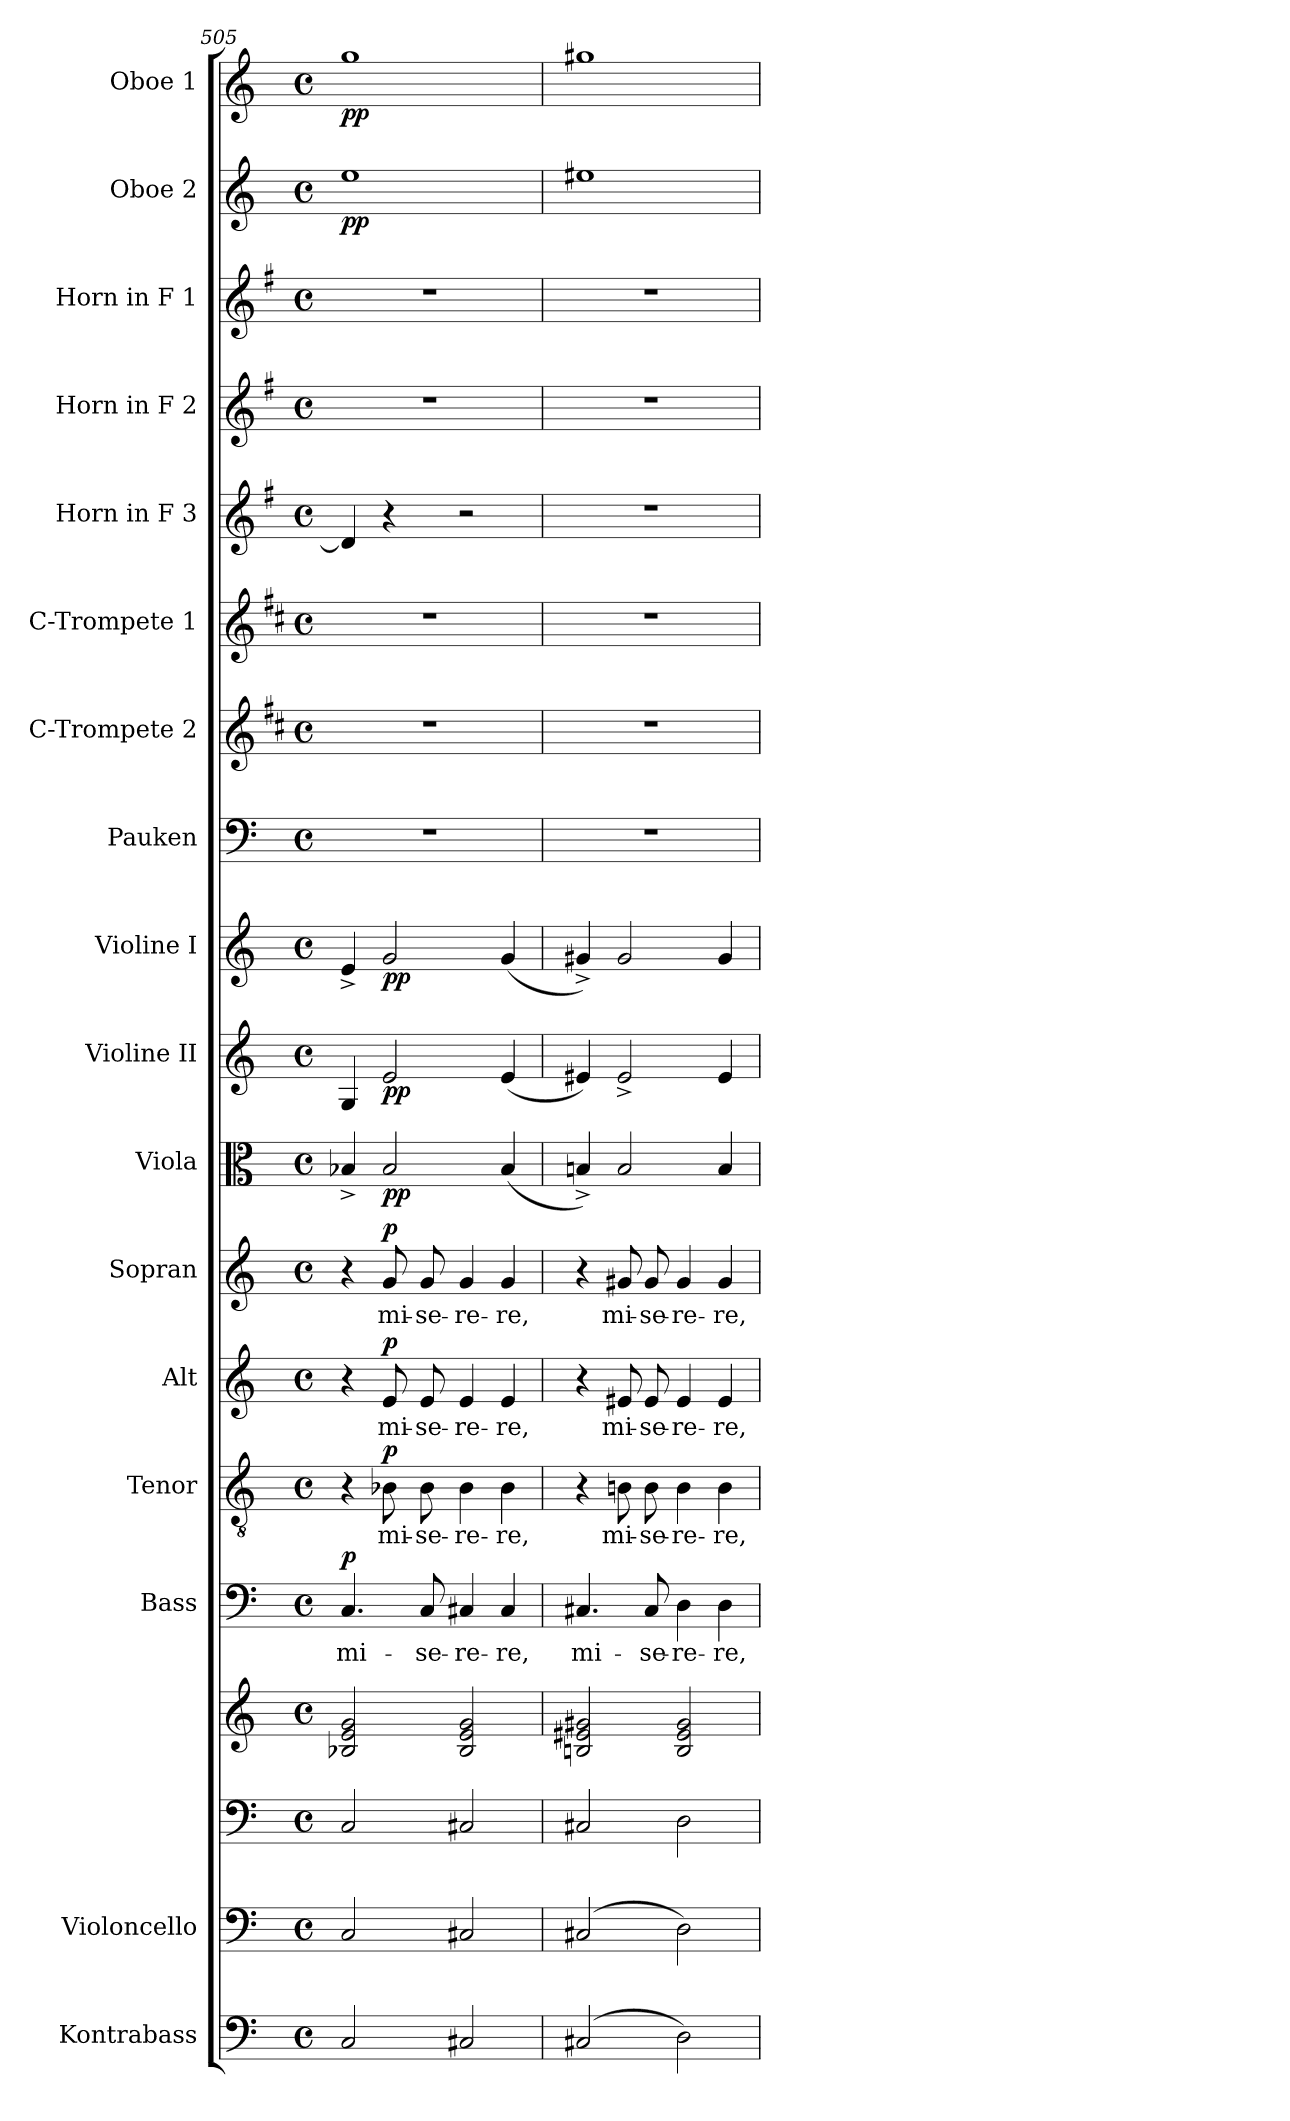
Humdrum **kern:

**kern	**kern	**kern	**kern	**kern	**text	**dynam	**kern	**text	**dynam	**kern	**text	**dynam	**kern	**text	**dynam	**kern	**dynam	**kern	**dynam	**kern	**dynam	**kern	**kern	**kern	**kern	**kern	**kern	**kern	**dynam	**kern	**dynam
*part18	*part17	*part16	*part16	*part15	*part15	*part15	*part14	*part14	*part14	*part13	*part13	*part13	*part12	*part12	*part12	*part11	*part11	*part10	*part10	*part9	*part9	*part8	*part7	*part6	*part5	*part4	*part3	*part2	*part2	*part1	*part1
*staff19	*staff18	*staff17	*staff16	*staff15	*staff15	*staff15	*staff14	*staff14	*staff14	*staff13	*staff13	*staff13	*staff12	*staff12	*staff12	*staff11	*staff11	*staff10	*staff10	*staff9	*staff9	*staff8	*staff7	*staff6	*staff5	*staff4	*staff3	*staff2	*staff2	*staff1	*staff1
*I"Kontrabass	*I"Violoncello	*	*	*I"Bass	*	*	*I"Tenor	*	*	*I"Alt	*	*	*I"Sopran	*	*	*I"Viola	*	*I"Violine II	*	*I"Violine I	*	*I"Pauken	*I"C-Trompete 2	*I"C-Trompete 1	*I"Horn in F 3	*I"Horn in F 2	*I"Horn in F 1	*I"Oboe 2	*	*I"Oboe 1	*
*I'Kb.	*I'Vc.	*	*	*I'B.	*	*	*I'T.	*	*	*I'A.	*	*	*I'S.	*	*	*I'Vla.	*	*I'Vl. II	*	*I'Vl. I	*	*I'Pk.	*I'C Trp. 2	*I'C Trp. 1	*	*	*	*I'Ob. 2	*	*I'Ob. 1	*
*clefF4	*clefF4	*clefF4	*clefG2	*clefF4	*	*	*clefGv2	*	*	*clefG2	*	*	*clefG2	*	*	*clefC3	*	*clefG2	*	*clefG2	*	*clefF4	*clefG2	*clefG2	*clefG2	*clefG2	*clefG2	*clefG2	*	*clefG2	*
*ITrd7c12	*	*	*	*	*	*	*	*	*	*	*	*	*	*	*	*	*	*	*	*	*	*	*ITrd1c2	*ITrd1c2	*ITrd4c7	*ITrd4c7	*ITrd4c7	*	*	*	*
*k[]	*k[]	*k[]	*k[]	*k[]	*	*	*k[]	*	*	*k[]	*	*	*k[]	*	*	*k[]	*	*k[]	*	*k[]	*	*k[]	*k[]	*k[]	*k[]	*k[]	*k[]	*k[]	*	*k[]	*
*C:	*C:	*C:	*C:	*C:	*	*	*C:	*	*	*C:	*	*	*C:	*	*	*C:	*	*C:	*	*C:	*	*C:	*C:	*C:	*C:	*C:	*C:	*C:	*	*C:	*
*M4/4	*M4/4	*M4/4	*M4/4	*M4/4	*	*	*M4/4	*	*	*M4/4	*	*	*M4/4	*	*	*M4/4	*	*M4/4	*	*M4/4	*	*M4/4	*M4/4	*M4/4	*M4/4	*M4/4	*M4/4	*M4/4	*	*M4/4	*
*met(c)	*met(c)	*met(c)	*met(c)	*met(c)	*	*	*met(c)	*	*	*met(c)	*	*	*met(c)	*	*	*met(c)	*	*met(c)	*	*met(c)	*	*met(c)	*met(c)	*met(c)	*met(c)	*met(c)	*met(c)	*met(c)	*	*met(c)	*
=505	=505	=505	=505	=505	=505	=505	=505	=505	=505	=505	=505	=505	=505	=505	=505	=505	=505	=505	=505	=505	=505	=505	=505	=505	=505	=505	=505	=505	=505	=505	=505
!	!	!	!	!	!LO:LY:b	!LO:DY:a	!	!	!	!	!	!	!	!	!	!	!	!	!	!	!	!	!	!	!	!	!	!	!LO:DY:b	!	!LO:DY:b
2CC/	2C/	2C/	2B-X/ 2e/ 2g/	4.C/	mi-	p	4r	.	.	4r	.	.	4r	.	.	4B-X^</	.	4G/	.	4e^</	.	1r	1r	1r	4G/]	1r	1r	1ee	pp	1gg	pp
!	!	!	!	!	!	!	!	!LO:LY:b	!LO:DY:a	!	!LO:LY:b	!LO:DY:a	!	!LO:LY:b	!LO:DY:a	!	!LO:DY:b	!	!LO:DY:b	!	!LO:DY:b	!	!	!	!	!	!	!	!	!	!
.	.	.	.	.	.	.	8B-X\	mi-	p	8e/	mi-	p	8g/	mi-	p	2B-/	pp	2e/	pp	2g/	pp	.	.	.	4r	.	.	.	.	.	.
!	!	!	!	!	!LO:LY:b	!	!	!LO:LY:b	!	!	!LO:LY:b	!	!	!LO:LY:b	!	!	!	!	!	!	!	!	!	!	!	!	!	!	!	!	!
.	.	.	.	8C/	-se-	.	8B-\	-se-	.	8e/	-se-	.	8g/	-se-	.	.	.	.	.	.	.	.	.	.	.	.	.	.	.	.	.
!	!	!	!	!	!LO:LY:b	!	!	!LO:LY:b	!	!	!LO:LY:b	!	!	!LO:LY:b	!	!	!	!	!	!	!	!	!	!	!	!	!	!	!	!	!
2CC#X/	2C#X/	2C#X/	2B-/ 2e/ 2g/	4C#X/	-re-	.	4B-\	-re-	.	4e/	-re-	.	4g/	-re-	.	.	.	.	.	.	.	.	.	.	2r	.	.	.	.	.	.
!	!	!	!	!	!LO:LY:b	!	!	!LO:LY:b	!	!	!LO:LY:b	!	!	!LO:LY:b	!	!	!	!	!	!	!	!	!	!	!	!	!	!	!	!	!
.	.	.	.	4C#/	-re,	.	4B-\	-re,	.	4e/	-re,	.	4g/	-re,	.	(<4B-/	.	(<4e/	.	(<4g/	.	.	.	.	.	.	.	.	.	.	.
=506	=506	=506	=506	=506	=506	=506	=506	=506	=506	=506	=506	=506	=506	=506	=506	=506	=506	=506	=506	=506	=506	=506	=506	=506	=506	=506	=506	=506	=506	=506	=506
!	!	!	!	!	!LO:LY:b	!	!	!	!	!	!	!	!	!	!	!	!	!	!	!	!	!	!	!	!	!	!	!	!	!	!
(2CC#X/	(2C#X/	2C#X/	2Bn/ 2e#X/ 2g#X/	4.C#X/	mi-	.	4r	.	.	4r	.	.	4r	.	.	4Bn^</)	.	4e#X/)	.	4g#X^</)	.	1r	1r	1r	1r	1r	1r	1ee#X	.	1gg#X	.
!	!	!	!	!	!	!	!	!LO:LY:b	!	!	!LO:LY:b	!	!	!LO:LY:b	!	!	!	!	!	!	!	!	!	!	!	!	!	!	!	!	!
.	.	.	.	.	.	.	8Bn\	mi-	.	8e#X/	mi-	.	8g#X/	mi-	.	2B/	.	2e#^</	.	2g#/	.	.	.	.	.	.	.	.	.	.	.
!	!	!	!	!	!LO:LY:b	!	!	!LO:LY:b	!	!	!LO:LY:b	!	!	!LO:LY:b	!	!	!	!	!	!	!	!	!	!	!	!	!	!	!	!	!
.	.	.	.	8C#/	-se-	.	8B\	-se-	.	8e#/	-se-	.	8g#/	-se-	.	.	.	.	.	.	.	.	.	.	.	.	.	.	.	.	.
!	!	!	!	!	!LO:LY:b	!	!	!LO:LY:b	!	!	!LO:LY:b	!	!	!LO:LY:b	!	!	!	!	!	!	!	!	!	!	!	!	!	!	!	!	!
2DD\)	2D\)	2D\	2B/ 2e#/ 2g#/	4D\	-re-	.	4B\	-re-	.	4e#/	-re-	.	4g#/	-re-	.	.	.	.	.	.	.	.	.	.	.	.	.	.	.	.	.
!	!	!	!	!	!LO:LY:b	!	!	!LO:LY:b	!	!	!LO:LY:b	!	!	!LO:LY:b	!	!	!	!	!	!	!	!	!	!	!	!	!	!	!	!	!
.	.	.	.	4D\	-re,	.	4B\	-re,	.	4e#/	-re,	.	4g#/	-re,	.	4B/	.	4e#/	.	4g#/	.	.	.	.	.	.	.	.	.	.	.
=	=	=	=	=	=	=	=	=	=	=	=	=	=	=	=	=	=	=	=	=	=	=	=	=	=	=	=	=	=	=	=
*-	*-	*-	*-	*-	*-	*-	*-	*-	*-	*-	*-	*-	*-	*-	*-	*-	*-	*-	*-	*-	*-	*-	*-	*-	*-	*-	*-	*-	*-	*-	*-
